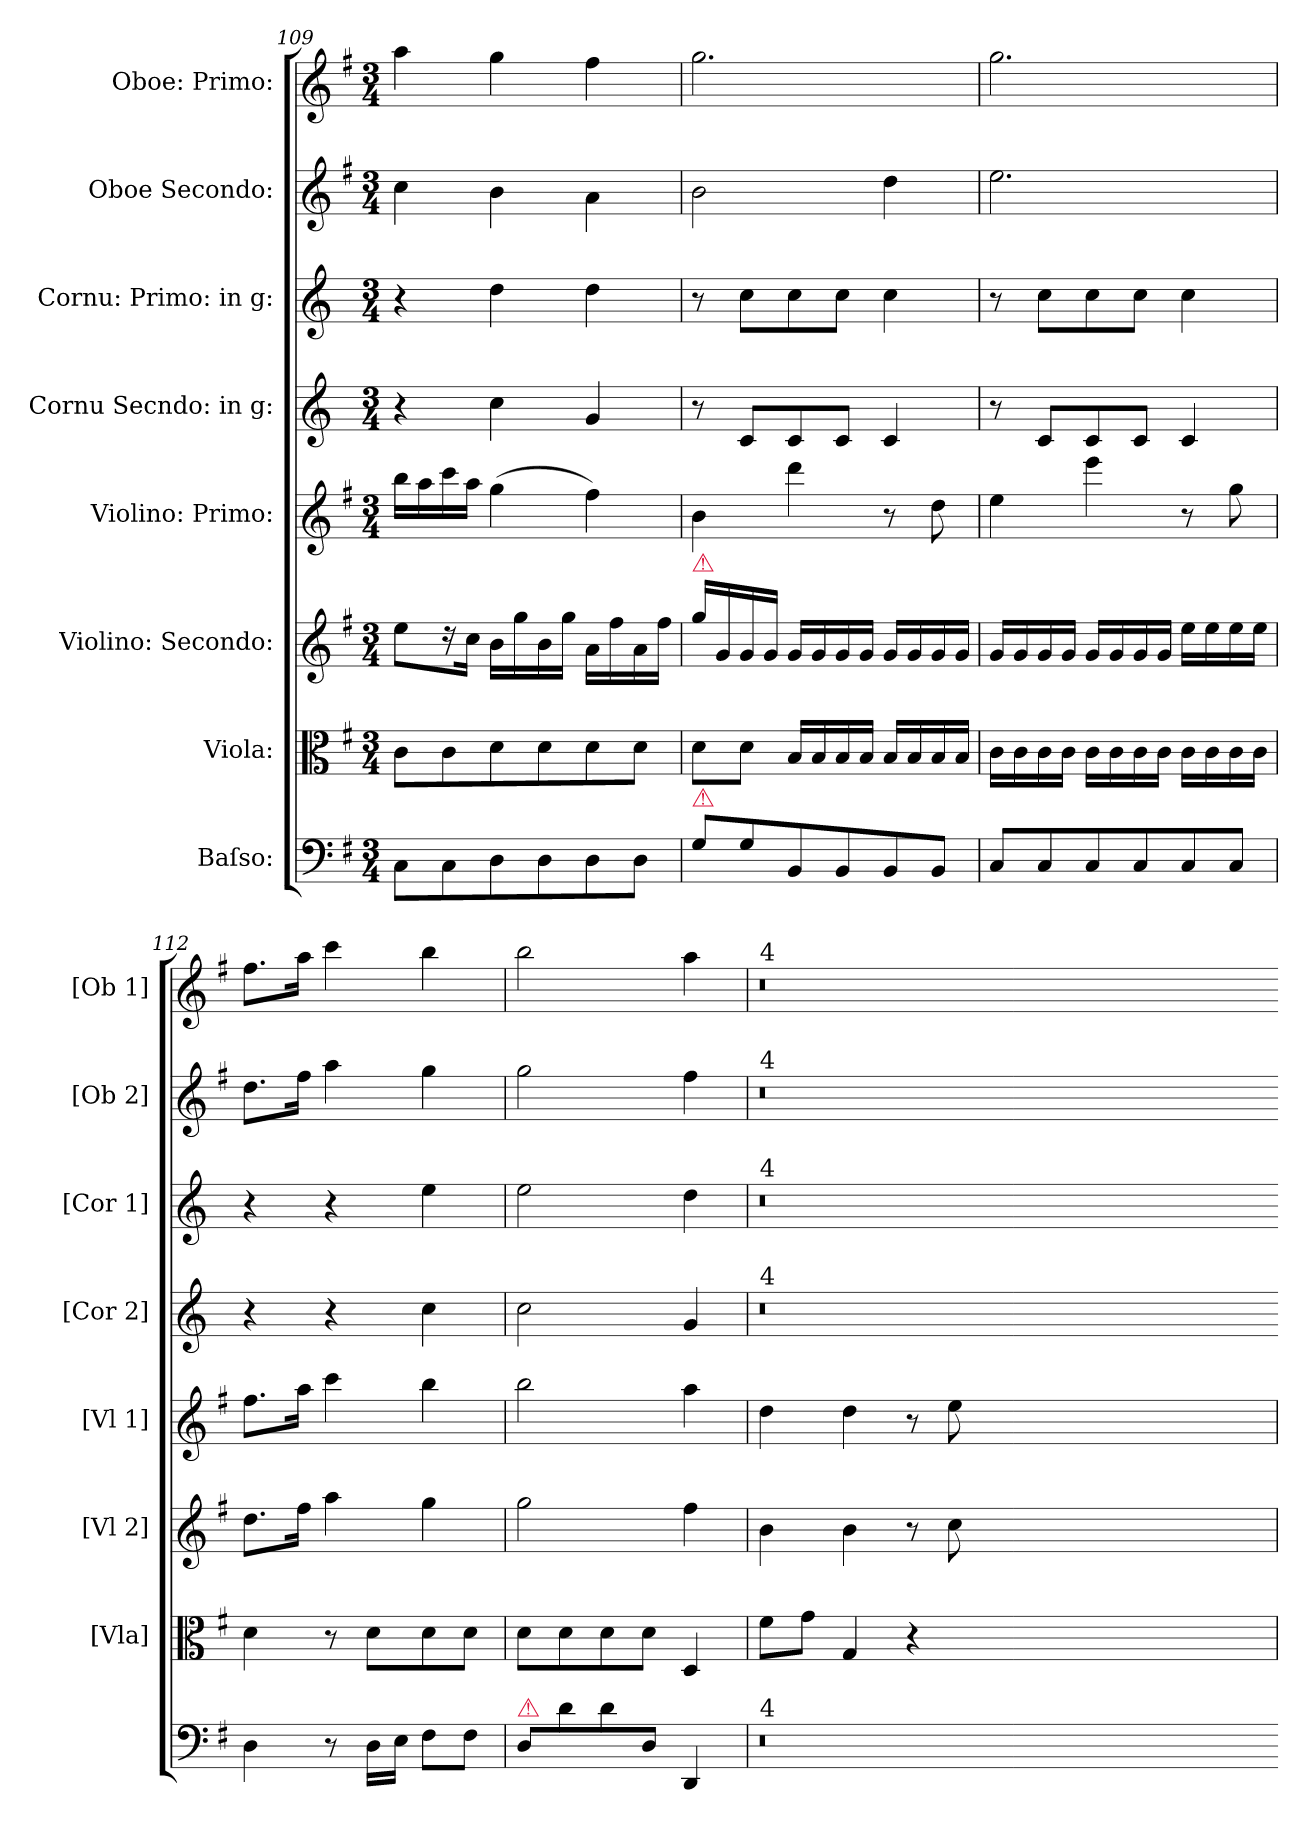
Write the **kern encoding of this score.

**kern	**kern	**kern	**dynam	**kern	**dynam	**kern	**kern	**kern	**kern
*part8	*part7	*part6	*part6	*part5	*part5	*part4	*part3	*part2	*part1
*staff8	*staff7	*staff6	*staff6	*staff5	*staff5	*staff4	*staff3	*staff2	*staff1
*I"Baſso:	*I"Viola:	*I"Violino: Secondo:	*	*I"Violino: Primo:	*	*I"Cornu Secndo: in g:	*I"Cornu: Primo: in g:	*I"Oboe Secondo:	*I"Oboe: Primo:
*	*I'[Vla]	*I'[Vl 2]	*	*I'[Vl 1]	*	*I'[Cor 2]	*I'[Cor 1]	*I'[Ob 2]	*I'[Ob 1]
*clefF4	*clefC3	*clefG2	*	*clefG2	*	*clefG2	*clefG2	*clefG2	*clefG2
*	*	*	*	*	*	*ITrd3c5	*ITrd3c5	*	*
*k[f#]	*k[f#]	*k[f#]	*	*k[f#]	*	*k[f#]	*k[f#]	*k[f#]	*k[f#]
*G:	*G:	*G:	*	*G:	*	*	*	*G:	*G:
*M3/4	*M3/4	*M3/4	*	*M3/4	*	*M3/4	*M3/4	*M3/4	*M3/4
=109	=109	=109	=109	=109	=109	=109	=109	=109	=109
8C\L	8c\L	8ee\L	.	16bb\LL	.	4r	4r	4cc\	4aa\
.	.	.	.	16aa\	.	.	.	.	.
8C\	8c\	16r	.	16ccc\	.	.	.	.	.
.	.	16cc\Jk	.	16aa\JJ	.	.	.	.	.
8D\	8d\	16b\LL	.	(>4gg\	.	4g\	4a\	4b\	4gg\
.	.	16gg\	.	.	.	.	.	.	.
8D\	8d\	16b\	.	.	.	.	.	.	.
.	.	16gg\JJ	.	.	.	.	.	.	.
8D\	8d\	16a\LL	.	4ff#\)	.	4d/	4a\	4a\	4ff#\
.	.	16ff#\	.	.	.	.	.	.	.
8D\J	8d\J	16a\	.	.	.	.	.	.	.
.	.	16ff#\JJ	.	.	.	.	.	.	.
=110	=110	=110	=110	=110	=110	=110	=110	=110	=110
!	!	!LO:TX:a:color=crimson:t=⚠	!	!	!	!	!	!	!
!LO:TX:a:color=crimson:t=⚠	!	!	!	!	!	!	!	!	!
8G\L	8d\L	16gg\LL	.	4b\	.	8r	8r	2b\	2.gg\
.	.	16g/	.	.	.	.	.	.	.
8G\	8d\J	16g/	.	.	.	8G/L	8g\L	.	.
.	.	16g/JJ	.	.	.	.	.	.	.
8BB/	16B/LL	16g/LL	.	4ddd\	.	8G/	8g\	.	.
.	16B/	16g/	.	.	.	.	.	.	.
8BB/	16B/	16g/	.	.	.	8G/J	8g\J	.	.
.	16B/JJ	16g/JJ	.	.	.	.	.	.	.
8BB/	16B/LL	16g/LL	.	8r	.	4G/	4g\	4dd\	.
.	16B/	16g/	.	.	.	.	.	.	.
8BB/J	16B/	16g/	.	8dd\	.	.	.	.	.
.	16B/JJ	16g/JJ	.	.	.	.	.	.	.
=111	=111	=111	=111	=111	=111	=111	=111	=111	=111
8C/L	16c\LL	16g/LL	.	4ee\	.	8r	8r	2.ee\	2.gg\
.	16c\	16g/	.	.	.	.	.	.	.
8C/	16c\	16g/	.	.	.	8G/L	8g\L	.	.
.	16c\JJ	16g/JJ	.	.	.	.	.	.	.
8C/	16c\LL	16g/LL	.	4eee\	.	8G/	8g\	.	.
.	16c\	16g/	.	.	.	.	.	.	.
8C/	16c\	16g/	.	.	.	8G/J	8g\J	.	.
.	16c\JJ	16g/JJ	.	.	.	.	.	.	.
8C/	16c\LL	16ee\LL	.	8r	.	4G/	4g\	.	.
.	16c\	16ee\	.	.	.	.	.	.	.
8C/J	16c\	16ee\	.	8gg\	.	.	.	.	.
.	16c\JJ	16ee\JJ	.	.	.	.	.	.	.
=112	=112	=112	=112	=112	=112	=112	=112	=112	=112
4D\	4d\	8.dd\L	.	8.ff#\L	.	4r	4r	8.dd\L	8.ff#\L
.	.	16ff#\Jk	.	16aa\Jk	.	.	.	16ff#\Jk	16aa\Jk
8r	8r	4aa\	.	4ccc\	.	4r	4r	4aa\	4ccc\
16D\LL	8d\L	.	.	.	.	.	.	.	.
16E\JJ	.	.	.	.	.	.	.	.	.
8F#\L	8d\	4gg\	.	4bb\	.	4g\	4b\	4gg\	4bb\
8F#\J	8d\J	.	.	.	.	.	.	.	.
=113	=113	=113	=113	=113	=113	=113	=113	=113	=113
!LO:TX:a:color=crimson:t=⚠	!	!	!	!	!	!	!	!	!
8D/L	8d\L	2gg\	.	2bb\	.	2g\	2b\	2gg\	2bb\
8d\	8d\	.	.	.	.	.	.	.	.
8d\	8d\	.	.	.	.	.	.	.	.
8D/J	8d\J	.	.	.	.	.	.	.	.
4DD/	4D/	4ff#\	.	4aa\	.	4d/	4a\	4ff#\	4aa\
=114	=114	=114	=114	=114	=114	=114	=114	=114	=114
!	!	!	!	!	!	!	!	!	!LO:TX:a:t=4
!	!	!	!	!	!	!	!	!LO:TX:a:t=4	!
!	!	!	!	!	!	!	!LO:TX:a:t=4	!	!
!	!	!	!	!	!	!LO:TX:a:t=4	!	!	!
!LO:TX:a:t=4	!	!	!	!	!	!	!	!	!
!	!	!	!	!	!LO:DY:rj	!	!	!	!
0.r	8f#\L	4b\	pia&colon;	4dd\	p&colon;	0.r	0.r	0.r	0.r
.	8g\J	.	.	.	.	.	.	.	.
.	4G/	4b\	.	4dd\	.	.	.	.	.
.	4r	8r	.	8r	.	.	.	.	.
.	.	8cc\	.	8ee\	.	.	.	.	.
.	0ryy	0ryy	.	0ryy	.	.	.	.	.
.	4ryy	4ryy	.	4ryy	.	.	.	.	.
=-	=	=	=-	=	=-	=-	=-	=-	=-
*-	*-	*-	*-	*-	*-	*-	*-	*-	*-
